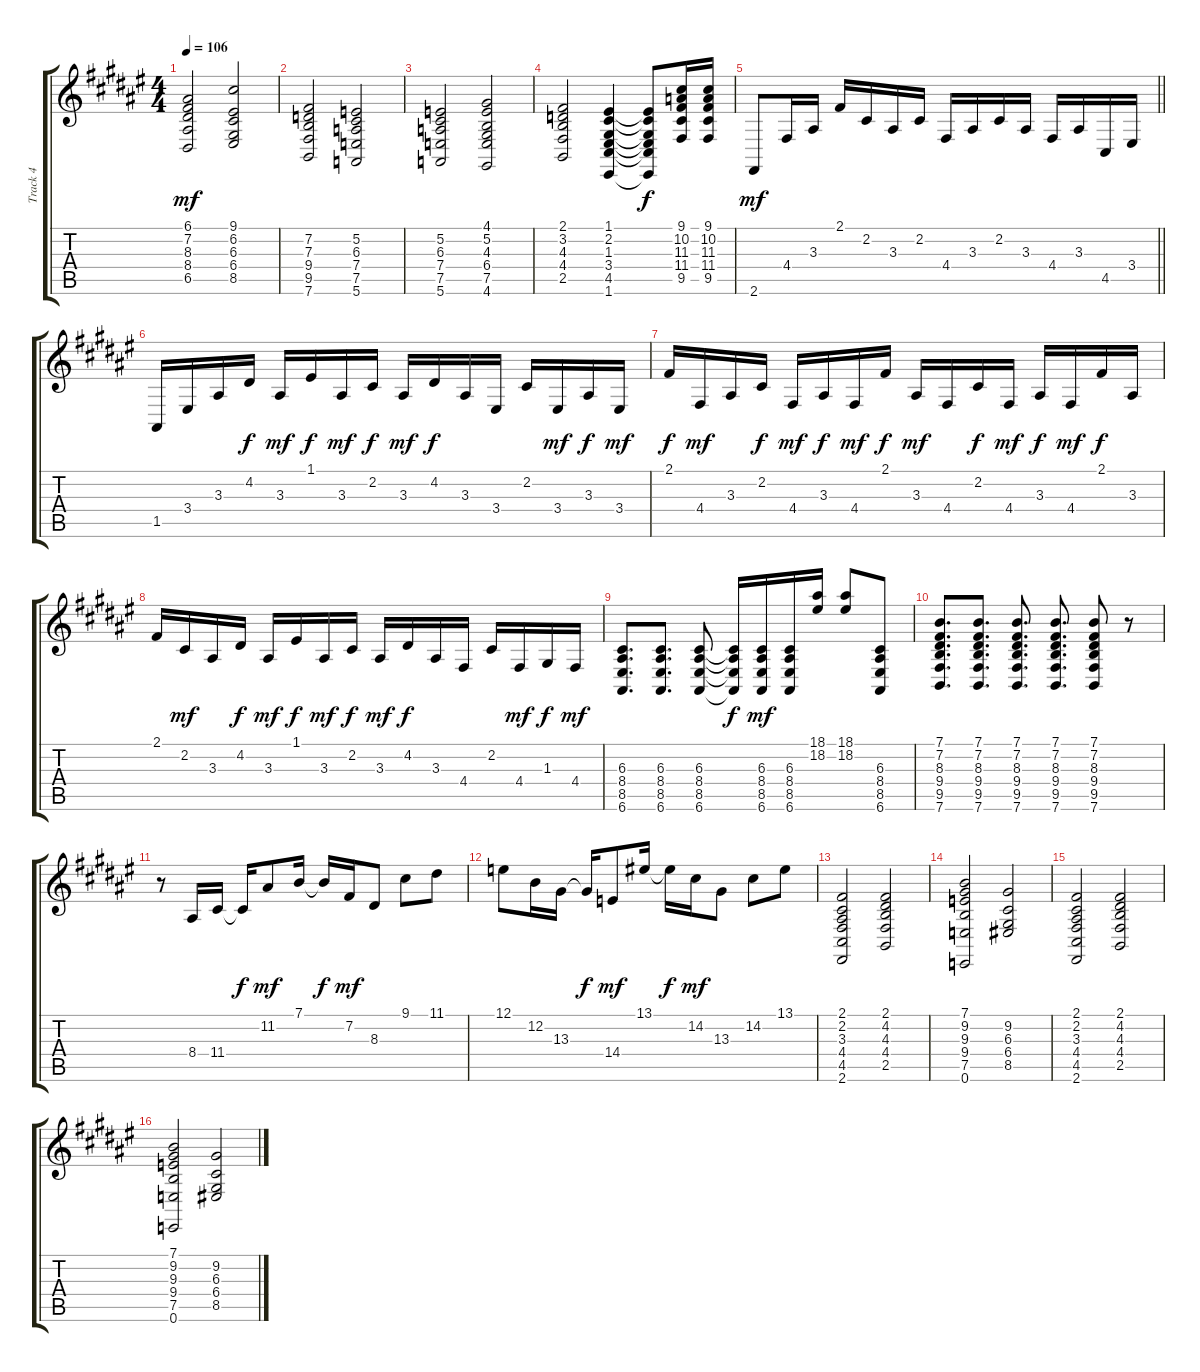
\track ("Track 4" "Track 4") {instrument pad3polysynth}
\staff {score tabs}
\tuning (E4 B3 G3 D3 A2 E2) {hide}
\ts (4 4)
\tempo 106
\clef g2
\ks f#
(6.1 7.2 8.3 8.4 6.5).2{dy mf} (9.1 6.2 6.3 6.4 8.5).2 |
(7.2 7.3 9.4 9.5 7.6).2 (5.2 6.3 7.4 7.5 5.6).2 |
(5.2 6.3 7.4 7.5 5.6).2 (4.1 5.2 4.3 6.4 7.5 4.6).2 |
(2.1 3.2 4.3 4.4 2.5).2 (1.1 2.2 1.3 3.4 4.5 1.6).4 (1.1{t} 2.2{t} 1.3{t} 3.4{t} 4.5{t} 1.6{t}).8{dy f} (9.1 10.2 11.3 11.4 9.5).16 (9.1 10.2 11.3 11.4 9.5).16 |
\barLineRight lightlight
2.6.8{dy mf} 4.4.16 3.3.16 2.1.16 2.2.16 3.3.16 2.2.16 4.4.16 3.3.16 2.2.16 3.3.16 4.4.16 3.3.16 4.5.16 3.4.16 |
1.5.16 3.4.16 3.3.16 4.2.16{dy f} 3.3.16{dy mf} 1.1.16{dy f} 3.3.16{dy mf} 2.2.16{dy f} 3.3.16{dy mf} 4.2.16{dy f} 3.3.16 3.4.16 2.2.16 3.4.16{dy mf} 3.3.16{dy f} 3.4.16{dy mf} |
2.1.16{dy f} 4.4.16{dy mf} 3.3.16 2.2.16{dy f} 4.4.16{dy mf} 3.3.16{dy f} 4.4.16{dy mf} 2.1.16{dy f} 3.3.16{dy mf} 4.4.16 2.2.16{dy f} 4.4.16{dy mf} 3.3.16{dy f} 4.4.16{dy mf} 2.1.16{dy f} 3.3.16 |
2.1.16 2.2.16{dy mf} 3.3.16 4.2.16{dy f} 3.3.16{dy mf} 1.1.16{dy f} 3.3.16{dy mf} 2.2.16{dy f} 3.3.16{dy mf} 4.2.16{dy f} 3.3.16 4.4.16 2.2.16 4.4.16{dy mf} 1.3.16{dy f} 4.4.16{dy mf} |
(6.3 8.4 8.5 6.6).8{d} (6.3 8.4 8.5 6.6).8{d} (6.3 8.4 8.5 6.6).8 (6.3{t} 8.4{t} 8.5{t} 6.6{t}).16{dy f} (6.3 8.4 8.5 6.6).16{dy mf} (6.3 8.4 8.5 6.6).16 (18.1 18.2).16 (18.1 18.2).8 (6.3 8.4 8.5 6.6).8 |
(7.1 7.2 8.3 9.4 9.5 7.6).8{d} (7.1 7.2 8.3 9.4 9.5 7.6).8{d} (7.1 7.2 8.3 9.4 9.5 7.6).8{d} (7.1 7.2 8.3 9.4 9.5 7.6).8{d} (7.1 7.2 8.3 9.4 9.5 7.6).8 r.8 |
r.8 8.4.16 11.4.16 11.4{t}.16{dy f} 11.2.8{dy mf} 7.1.16 7.1{t}.16{dy f} 7.2.16{dy mf} 8.3.8 9.1.8 11.1.8 |
12.1.8 12.2.16 13.3.16 13.3{t}.16{dy f} 14.4.8{dy mf} 13.1.16 13.1{t}.16{dy f} 14.2.16{dy mf} 13.3.8 14.2.8 13.1.8 |
(2.1 2.2 3.3 4.4 4.5 2.6).2 (2.1 4.2 4.3 4.4 2.5).2 |
(7.1 9.2 9.3 9.4 7.5 0.6).2 (9.2 6.3 6.4 8.5).2 |
(2.1 2.2 3.3 4.4 4.5 2.6).2 (2.1 4.2 4.3 4.4 2.5).2 |
(7.1 9.2 9.3 9.4 7.5 0.6).2 (9.2 6.3 6.4 8.5).2
